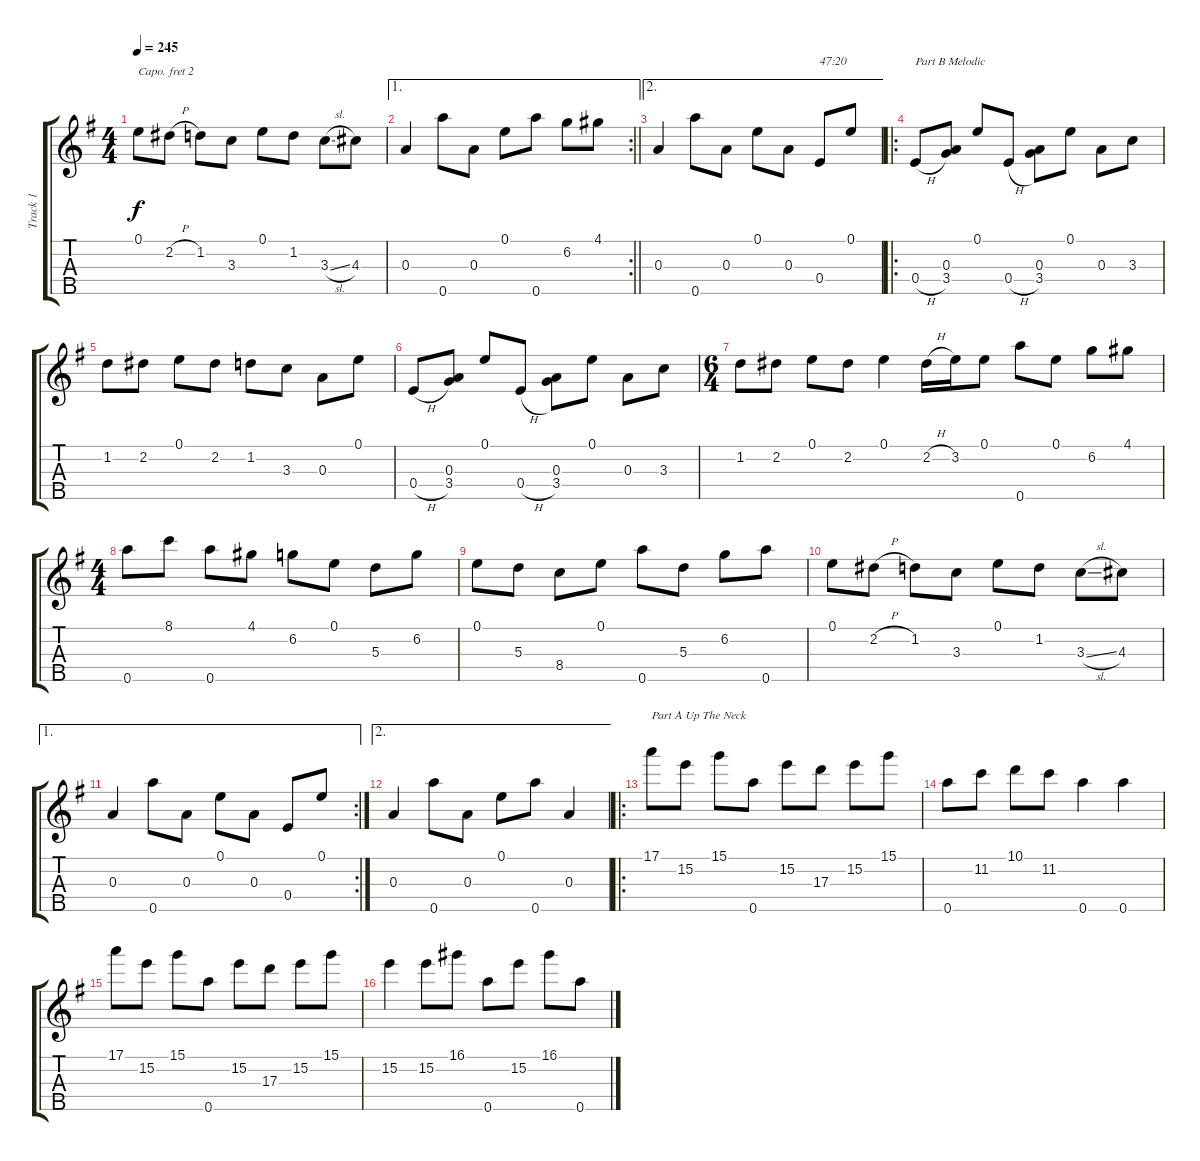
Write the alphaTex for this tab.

\track ("Track 1" "Track 1") {instrument banjo}
\staff {score tabs}
\capo 2
\tuning (D4 B3 G3 D3 G4) {hide}
\displaytranspose 12
\ts (4 4)
\tempo 245
\clef g2
\ks g
0.1.8{dy f} 2.2{h}.8 1.2.8 3.3.8 0.1.8 1.2.8 3.3{sl}.8 4.3.8 |
\ae 1
\rc 2
\barLineRight lightlight
0.3.4 0.5.8 0.3.8 0.1.8 0.5.8 6.2.8 4.1.8 |
\ae 2
0.3.4 0.5.8 0.3.8 0.1.8 0.3.8 0.4.8{txt "47:20"} 0.1.8 |
\ro
0.4{h}.8{txt "Part B Melodic"} (0.3 3.4).8 0.1.8 0.4{h}.8 (0.3 3.4).8 0.1.8 0.3.8 3.3.8 |
1.2.8 2.2.8 0.1.8 2.2.8 1.2.8 3.3.8 0.3.8 0.1.8 |
0.4{h}.8 (0.3 3.4).8 0.1.8 0.4{h}.8 (0.3 3.4).8 0.1.8 0.3.8 3.3.8 |
\ts (6 4)
1.2.8 2.2.8 0.1.8 2.2.8 0.1.4 2.2{h}.16 3.2.16 0.1.8 0.5.8 0.1.8 6.2.8 4.1.8 |
\ts (4 4)
0.5.8 8.1.8 0.5.8 4.1.8 6.2.8 0.1.8 5.3.8 6.2.8 |
0.1.8 5.3.8 8.4.8 0.1.8 0.5.8 5.3.8 6.2.8 0.5.8 |
0.1.8 2.2{h}.8 1.2.8 3.3.8 0.1.8 1.2.8 3.3{sl}.8 4.3.8 |
\ae 1
\rc 2
0.3.4 0.5.8 0.3.8 0.1.8 0.3.8 0.4.8 0.1.8 |
\ae 2
0.3.4 0.5.8 0.3.8 0.1.8 0.5.8 0.3.4 |
\ro
17.1.8{txt "Part A Up The Neck"} 15.2.8 15.1.8 0.5.8 15.2.8 17.3.8 15.2.8 15.1.8 |
0.5.8 11.2.8 10.1.8 11.2.8 0.5.4 0.5.4 |
17.1.8 15.2.8 15.1.8 0.5.8 15.2.8 17.3.8 15.2.8 15.1.8 |
15.2.4 15.2.8 16.1.8 0.5.8 15.2.8 16.1.8 0.5.8
